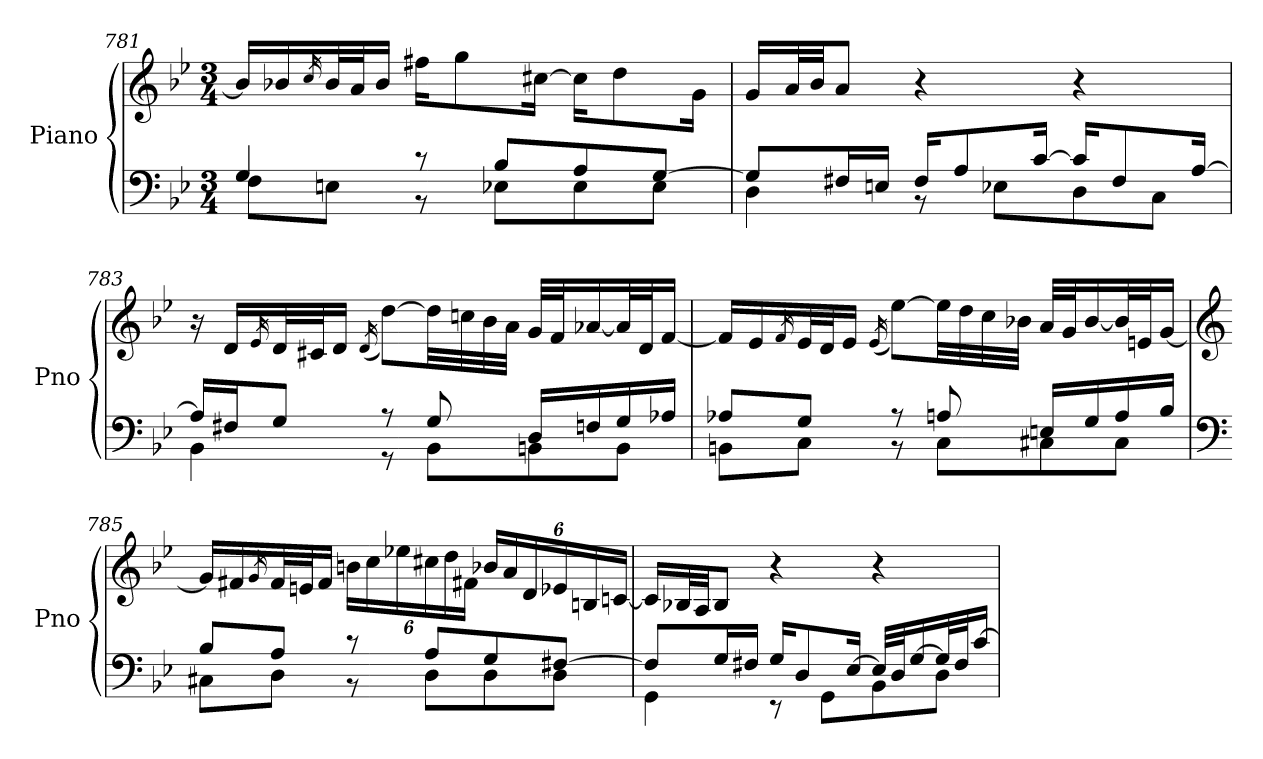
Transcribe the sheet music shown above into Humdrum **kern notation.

**kern	**kern
*part1	*part1
*staff2	*staff1
*I"Piano	*
*I'Pno	*
!!LO:LB:g=z
*clefF4	*clefG2
*k[b-e-]	*k[b-e-]
*M3/4	*M3/4
=781	=781
*^	*
4G/	8F\L	16b/LL]
.	.	16b-X/
.	.	16qcc/
.	8En\J	32b-/L
.	.	32a/J
.	.	16b-/JJ
8r	8r	16ff#X\KL
.	.	8gg\
8B-/L	8E-X\L	.
.	.	[16cc#X\Jk
8A/	8E-\	16cc#\KL]
.	.	8dd\
[8G/J	8E-\J	.
.	.	16g\Jk
=782	=782	=782
8G/L]	4D\	16g/LL
.	.	32a/L
.	.	32b-/JJ
16F#X/L	.	8a/J
16En/JJ	.	.
16F#/KL	8r	4r
8A/	.	.
.	8E-X\L	.
[16c/Jk	.	.
16c/KL]	8D\	4r
8F#/	.	.
.	8C\J	.
[16A/Jk	.	.
!!LO:LB:g=z
=783	=783	=783
16A/LL]	4BB-\	16r
16F#X/J	.	16d/LL
.	.	16qe-/
8G/J	.	32d/L
.	.	32c#X/J
.	.	16d/JJ
.	.	(>16qd/
8r	8r	[8dd\L)
8G/	8BB-\L	32dd\LL]
.	.	32ccn\
.	.	32b-\
.	.	32a\JJJ
16D/LL	8BBn\	32g/LLL
.	.	32f/J
16Fn/	.	[16a-X/
16G/	8BB\J	32a-/L]
.	.	32d/J
16A-X/JJ	.	[16f/JJ
=784	=784	=784
8A-X/L	8BBn\L	16f/LL]
.	.	16e-/
.	.	16qf/
8G/J	8C\J	32e-/L
.	.	32d/J
.	.	16e-/JJ
.	.	(>16qe-/
8r	8r	[8ee-\L)
8An/	8C\L	32ee-\LL]
.	.	32dd\
.	.	32cc\
.	.	32b-X\JJJ
16En/LL	8C#X\	32a/LLL
.	.	32g/J
16G/	.	[16b-/
16A/	8C#\J	32b-/L]
.	.	32en/J
16B-/JJ	.	[16g/JJ
!!LO:LB:g=z
=785	=785	=785
*clefF4	*	*clefG2
8B-/L	8C#X\L	16g/LL]
.	.	16f#X/
.	.	16qg/
8A/J	8D\J	32f#/L
.	.	32en/J
.	.	16f#/JJ
*	*	*Xbrackettup
8r	8r	24bn\LL
.	.	24cc\
.	.	24ee-X\
8A/L	8D\L	24cc#X\
.	.	24dd\
.	.	24f#X\JJ
8G/	8D\	24b-X/LL
.	.	24a/
.	.	24d/
[8F#X/J	8D\J	24e-X/
.	.	24Bn/
.	.	[24cn/JJ
=786	=786	=786
8F#/L]	4GG\	16c/LL]
.	.	32B-X/L
.	.	32A/JJ
16G/L	.	8B-/J
16F#X/JJ	.	.
16G/KL	8r	4r
8D/	.	.
.	8GG\L	.
[16E-/Jk	.	.
32E-/LLL]	8BB-\	4r
32D/J	.	.
[16G/	.	.
32G/L]	8D\J	.
32F#/J	.	.
[16c/JJ	.	.
*v	*v	*
=	=
*-	*-
